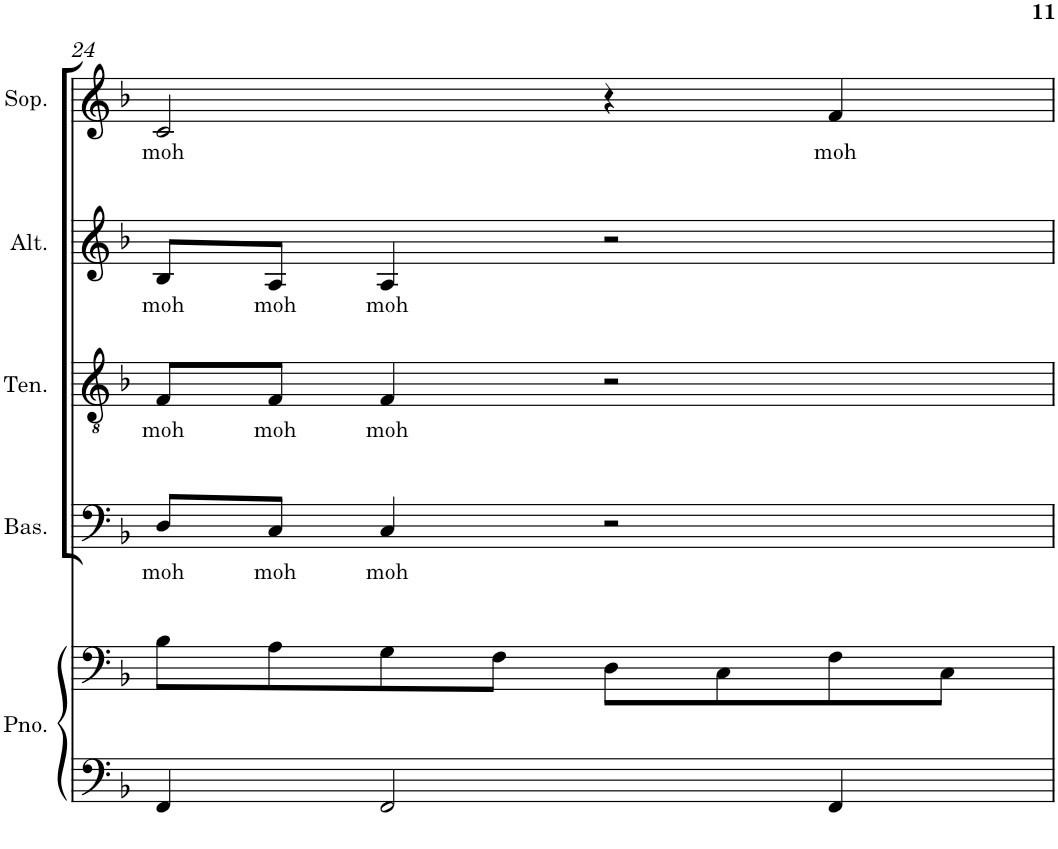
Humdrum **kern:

**kern	**kern	**kern	**text	**kern	**text	**kern	**text	**kern	**text
*part5	*part5	*part4	*part4	*part3	*part3	*part2	*part2	*part1	*part1
*staff6	*staff5	*staff4	*staff4	*staff3	*staff3	*staff2	*staff2	*staff1	*staff1
*I"Piano	*	*I"Bass	*	*I"Tenor	*	*I"Alto	*	*I"Soprano	*
*I'Pno.	*	*I'Bas.	*	*I'Ten.	*	*I'Alt.	*	*I'Sop.	*
!!LO:PB:g=z
*clefF4	*clefF4	*clefF4	*	*clefGv2	*	*clefG2	*	*clefG2	*
*k[b-]	*k[b-]	*k[b-]	*	*k[b-]	*	*k[b-]	*	*k[b-]	*
*F:	*F:	*F:	*	*F:	*	*F:	*	*F:	*
*M4/4	*M4/4	*M4/4	*	*M4/4	*	*M4/4	*	*M4/4	*
*met(c)	*met(c)	*met(c)	*	*met(c)	*	*met(c)	*	*met(c)	*
=24	=24	=24	=24	=24	=24	=24	=24	=24	=24
!	!	!	!LO:LY:b	!	!LO:LY:b	!	!LO:LY:b	!	!LO:LY:b
4FF/	8B-\L	8D/L	moh	8F/L	moh	8B-/L	moh	2c/	moh
!	!	!	!LO:LY:b	!	!LO:LY:b	!	!LO:LY:b	!	!
.	8A\	8C/J	moh	8F/J	moh	8A/J	moh	.	.
!	!	!	!LO:LY:b	!	!LO:LY:b	!	!LO:LY:b	!	!
2FF/	8G\	4C/	moh	4F/	moh	4A/	moh	.	.
.	8F\J	.	.	.	.	.	.	.	.
.	8D\L	2r	.	2r	.	2r	.	4r	.
.	8C\	.	.	.	.	.	.	.	.
!	!	!	!	!	!	!	!	!	!LO:LY:b
4FF/	8F\	.	.	.	.	.	.	4f/	moh
.	8C\J	.	.	.	.	.	.	.	.
=	=	=	=	=	=	=	=	=	=
*-	*-	*-	*-	*-	*-	*-	*-	*-	*-
